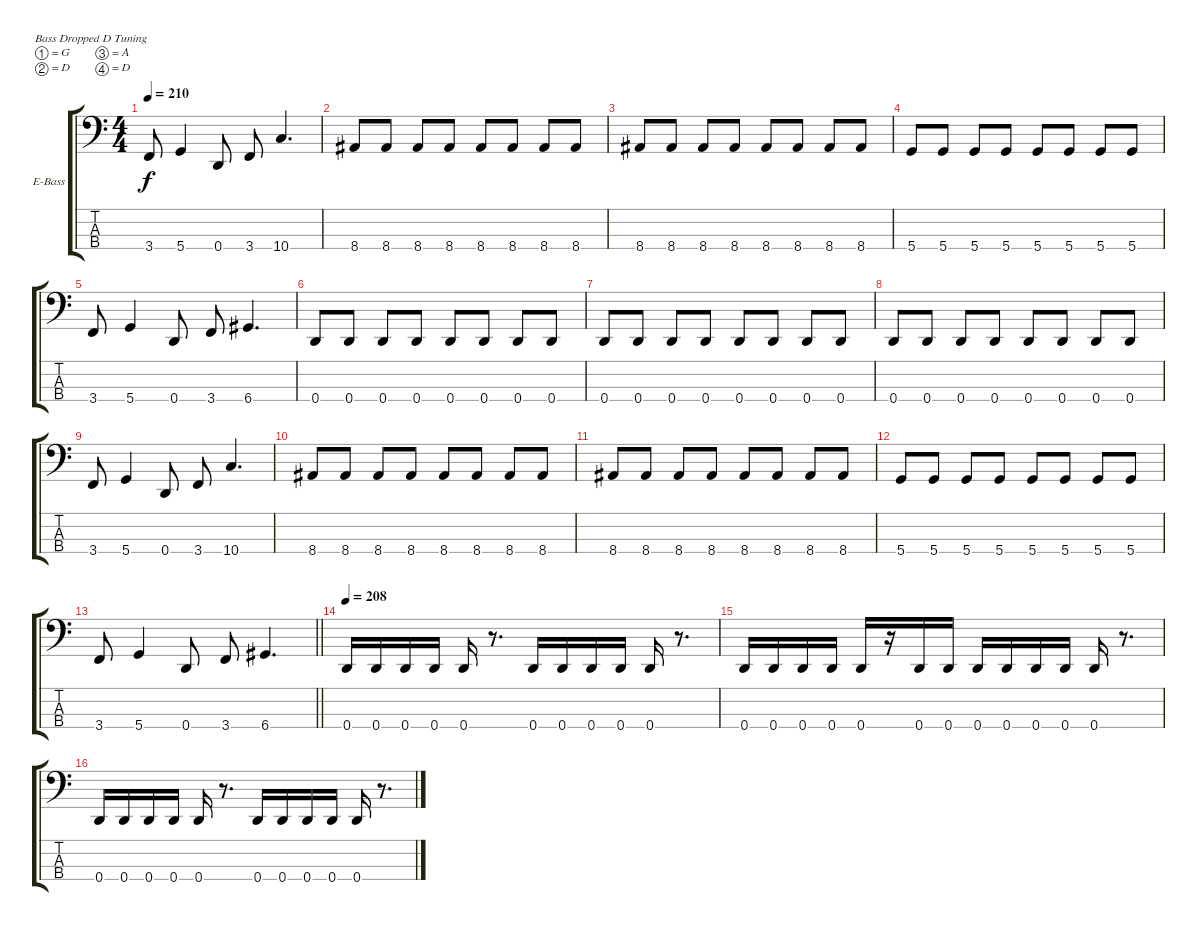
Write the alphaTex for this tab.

\bracketExtendMode groupsimilarinstruments
\firstSystemTrackNameOrientation horizontal
\otherSystemsTrackNameOrientation horizontal
\track ("Bass" "E-Bass") {instrument electricbasspick}
\staff {score tabs}
\tuning (G2 D2 A1 D1)
\ts (4 4)
\tempo 210
\clef f4
\ks c
3.4.8{dy f} 5.4.4 0.4.8 3.4.8 10.4.4{d} |
8.4.8 8.4.8 8.4.8 8.4.8 8.4.8 8.4.8 8.4.8 8.4.8 |
8.4.8 8.4.8 8.4.8 8.4.8 8.4.8 8.4.8 8.4.8 8.4.8 |
5.4.8 5.4.8 5.4.8 5.4.8 5.4.8 5.4.8 5.4.8 5.4.8 |
3.4.8 5.4.4 0.4.8 3.4.8 6.4.4{d} |
0.4.8 0.4.8 0.4.8 0.4.8 0.4.8 0.4.8 0.4.8 0.4.8 |
0.4.8 0.4.8 0.4.8 0.4.8 0.4.8 0.4.8 0.4.8 0.4.8 |
0.4.8 0.4.8 0.4.8 0.4.8 0.4.8 0.4.8 0.4.8 0.4.8 |
3.4.8 5.4.4 0.4.8 3.4.8 10.4.4{d} |
8.4.8 8.4.8 8.4.8 8.4.8 8.4.8 8.4.8 8.4.8 8.4.8 |
8.4.8 8.4.8 8.4.8 8.4.8 8.4.8 8.4.8 8.4.8 8.4.8 |
5.4.8 5.4.8 5.4.8 5.4.8 5.4.8 5.4.8 5.4.8 5.4.8 |
\barLineRight lightlight
3.4.8 5.4.4 0.4.8 3.4.8 6.4.4{d} |
\tempo 208
0.4.16 0.4.16 0.4.16 0.4.16 0.4.16 r.8{d} 0.4.16 0.4.16 0.4.16 0.4.16 0.4.16 r.8{d} |
0.4.16 0.4.16 0.4.16 0.4.16 0.4.16 r.16 0.4.16 0.4.16 0.4.16 0.4.16 0.4.16 0.4.16 0.4.16 r.8{d} |
0.4.16 0.4.16 0.4.16 0.4.16 0.4.16 r.8{d} 0.4.16 0.4.16 0.4.16 0.4.16 0.4.16 r.8{d}
